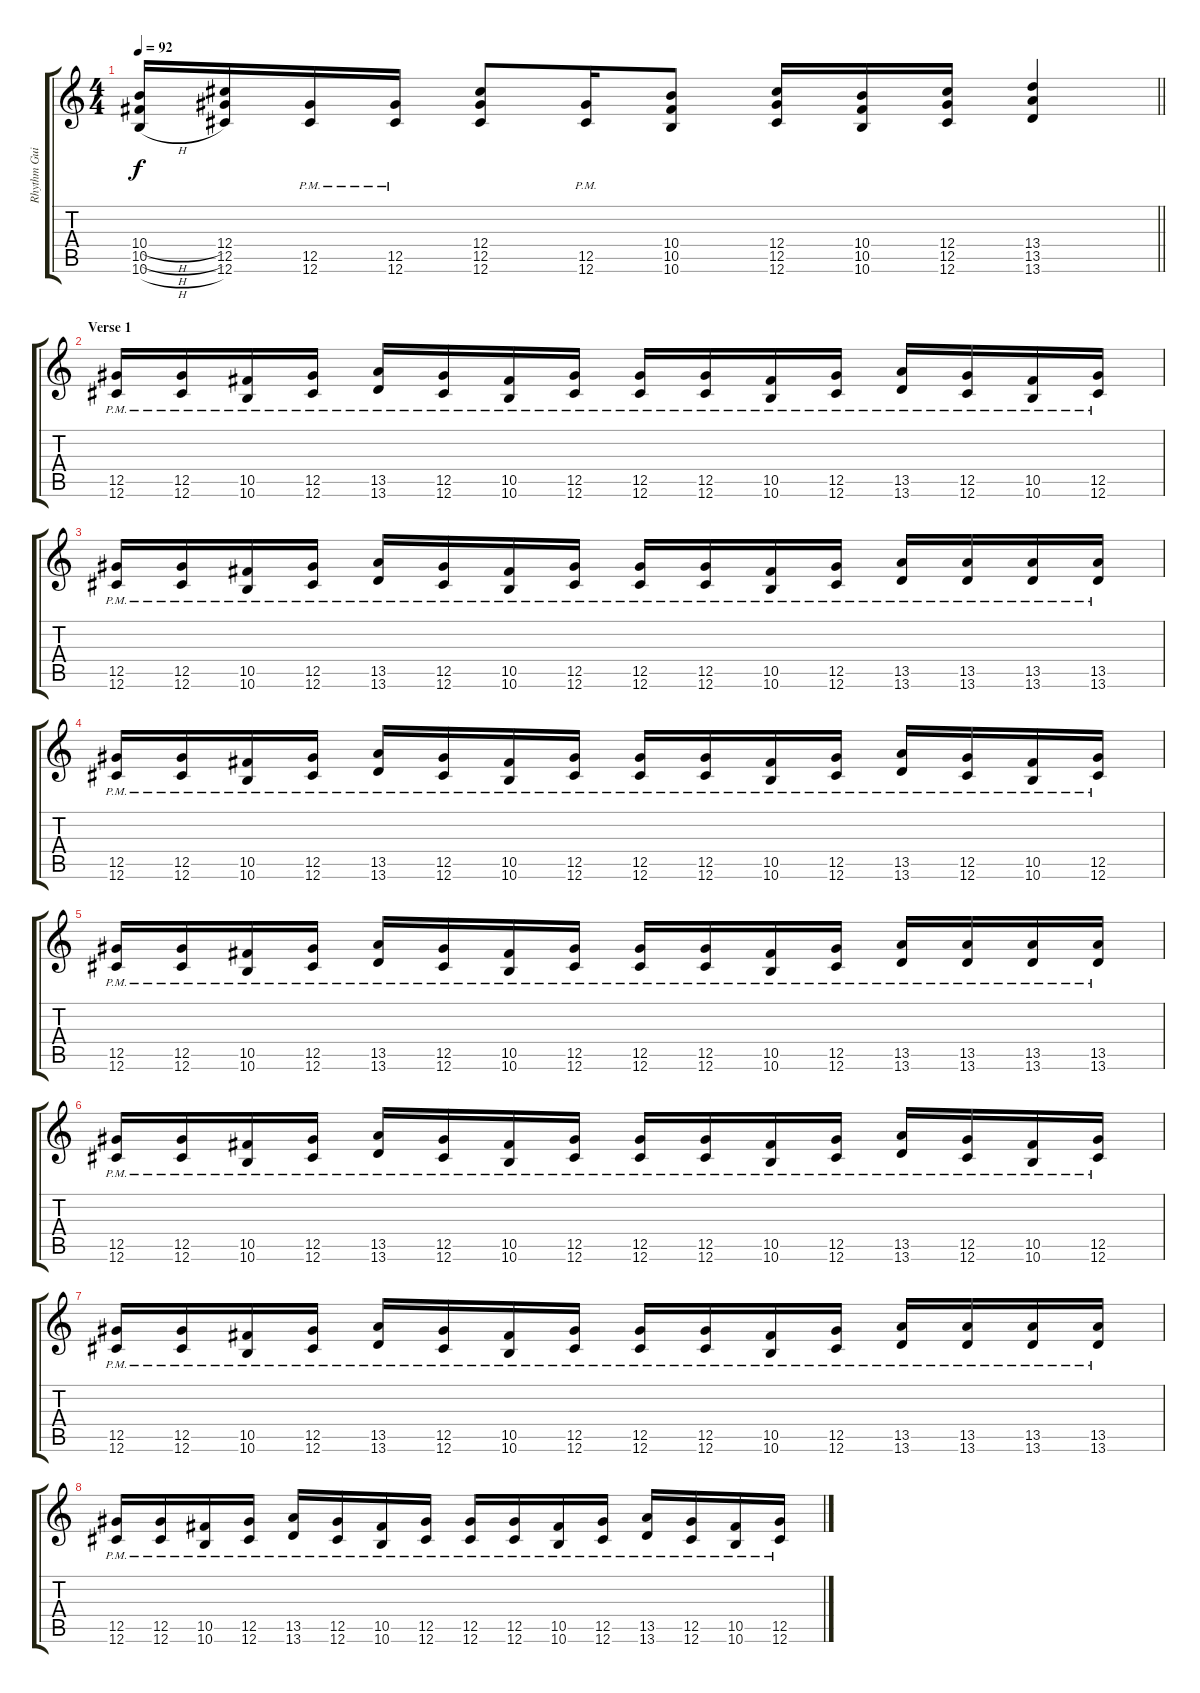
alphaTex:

\track ("Rhythm Guitar" "Rhythm Gui") {instrument distortionguitar}
\staff {score tabs}
\tuning (Eb4 Bb3 Gb3 Db3 Ab2 Db2) {hide}
\ts (4 4)
\tempo 92
\clef g2
\barLineRight lightlight
\ks c
(10.4{h} 10.5{h} 10.6{h}).16{dy f} (12.4 12.5 12.6).16 (12.5{pm} 12.6{pm}).16 (12.5{pm} 12.6{pm}).16 (12.4 12.5 12.6).8 (12.5{pm} 12.6{pm}).16 (10.4 10.5 10.6).8 (12.4 12.5 12.6).16 (10.4 10.5 10.6).16 (12.4 12.5 12.6).16 (13.4 13.5 13.6).4 |
\section ("" "Verse 1")
(12.5{pm} 12.6{pm}).16{volume 10} (12.5{pm} 12.6{pm}).16 (10.5{pm} 10.6{pm}).16 (12.5{pm} 12.6{pm}).16 (13.5{pm} 13.6{pm}).16 (12.5{pm} 12.6{pm}).16 (10.5{pm} 10.6{pm}).16 (12.5{pm} 12.6{pm}).16 (12.5{pm} 12.6{pm}).16 (12.5{pm} 12.6{pm}).16 (10.5{pm} 10.6{pm}).16 (12.5{pm} 12.6{pm}).16 (13.5{pm} 13.6{pm}).16 (12.5{pm} 12.6{pm}).16 (10.5{pm} 10.6{pm}).16 (12.5{pm} 12.6{pm}).16 |
(12.5{pm} 12.6{pm}).16 (12.5{pm} 12.6{pm}).16 (10.5{pm} 10.6{pm}).16 (12.5{pm} 12.6{pm}).16 (13.5{pm} 13.6{pm}).16 (12.5{pm} 12.6{pm}).16 (10.5{pm} 10.6{pm}).16 (12.5{pm} 12.6{pm}).16 (12.5{pm} 12.6{pm}).16 (12.5{pm} 12.6{pm}).16 (10.5{pm} 10.6{pm}).16 (12.5{pm} 12.6{pm}).16 (13.5{pm} 13.6{pm}).16 (13.5{pm} 13.6{pm}).16 (13.5{pm} 13.6{pm}).16 (13.5{pm} 13.6{pm}).16 |
(12.5{pm} 12.6{pm}).16 (12.5{pm} 12.6{pm}).16 (10.5{pm} 10.6{pm}).16 (12.5{pm} 12.6{pm}).16 (13.5{pm} 13.6{pm}).16 (12.5{pm} 12.6{pm}).16 (10.5{pm} 10.6{pm}).16 (12.5{pm} 12.6{pm}).16 (12.5{pm} 12.6{pm}).16 (12.5{pm} 12.6{pm}).16 (10.5{pm} 10.6{pm}).16 (12.5{pm} 12.6{pm}).16 (13.5{pm} 13.6{pm}).16 (12.5{pm} 12.6{pm}).16 (10.5{pm} 10.6{pm}).16 (12.5{pm} 12.6{pm}).16 |
(12.5{pm} 12.6{pm}).16 (12.5{pm} 12.6{pm}).16 (10.5{pm} 10.6{pm}).16 (12.5{pm} 12.6{pm}).16 (13.5{pm} 13.6{pm}).16 (12.5{pm} 12.6{pm}).16 (10.5{pm} 10.6{pm}).16 (12.5{pm} 12.6{pm}).16 (12.5{pm} 12.6{pm}).16 (12.5{pm} 12.6{pm}).16 (10.5{pm} 10.6{pm}).16 (12.5{pm} 12.6{pm}).16 (13.5{pm} 13.6{pm}).16 (13.5{pm} 13.6{pm}).16 (13.5{pm} 13.6{pm}).16 (13.5{pm} 13.6{pm}).16 |
(12.5{pm} 12.6{pm}).16 (12.5{pm} 12.6{pm}).16 (10.5{pm} 10.6{pm}).16 (12.5{pm} 12.6{pm}).16 (13.5{pm} 13.6{pm}).16 (12.5{pm} 12.6{pm}).16 (10.5{pm} 10.6{pm}).16 (12.5{pm} 12.6{pm}).16 (12.5{pm} 12.6{pm}).16 (12.5{pm} 12.6{pm}).16 (10.5{pm} 10.6{pm}).16 (12.5{pm} 12.6{pm}).16 (13.5{pm} 13.6{pm}).16 (12.5{pm} 12.6{pm}).16 (10.5{pm} 10.6{pm}).16 (12.5{pm} 12.6{pm}).16 |
(12.5{pm} 12.6{pm}).16 (12.5{pm} 12.6{pm}).16 (10.5{pm} 10.6{pm}).16 (12.5{pm} 12.6{pm}).16 (13.5{pm} 13.6{pm}).16 (12.5{pm} 12.6{pm}).16 (10.5{pm} 10.6{pm}).16 (12.5{pm} 12.6{pm}).16 (12.5{pm} 12.6{pm}).16 (12.5{pm} 12.6{pm}).16 (10.5{pm} 10.6{pm}).16 (12.5{pm} 12.6{pm}).16 (13.5{pm} 13.6{pm}).16 (13.5{pm} 13.6{pm}).16 (13.5{pm} 13.6{pm}).16 (13.5{pm} 13.6{pm}).16 |
(12.5{pm} 12.6{pm}).16 (12.5{pm} 12.6{pm}).16 (10.5{pm} 10.6{pm}).16 (12.5{pm} 12.6{pm}).16 (13.5{pm} 13.6{pm}).16 (12.5{pm} 12.6{pm}).16 (10.5{pm} 10.6{pm}).16 (12.5{pm} 12.6{pm}).16 (12.5{pm} 12.6{pm}).16 (12.5{pm} 12.6{pm}).16 (10.5{pm} 10.6{pm}).16 (12.5{pm} 12.6{pm}).16 (13.5{pm} 13.6{pm}).16 (12.5{pm} 12.6{pm}).16 (10.5{pm} 10.6{pm}).16 (12.5{pm} 12.6{pm}).16
